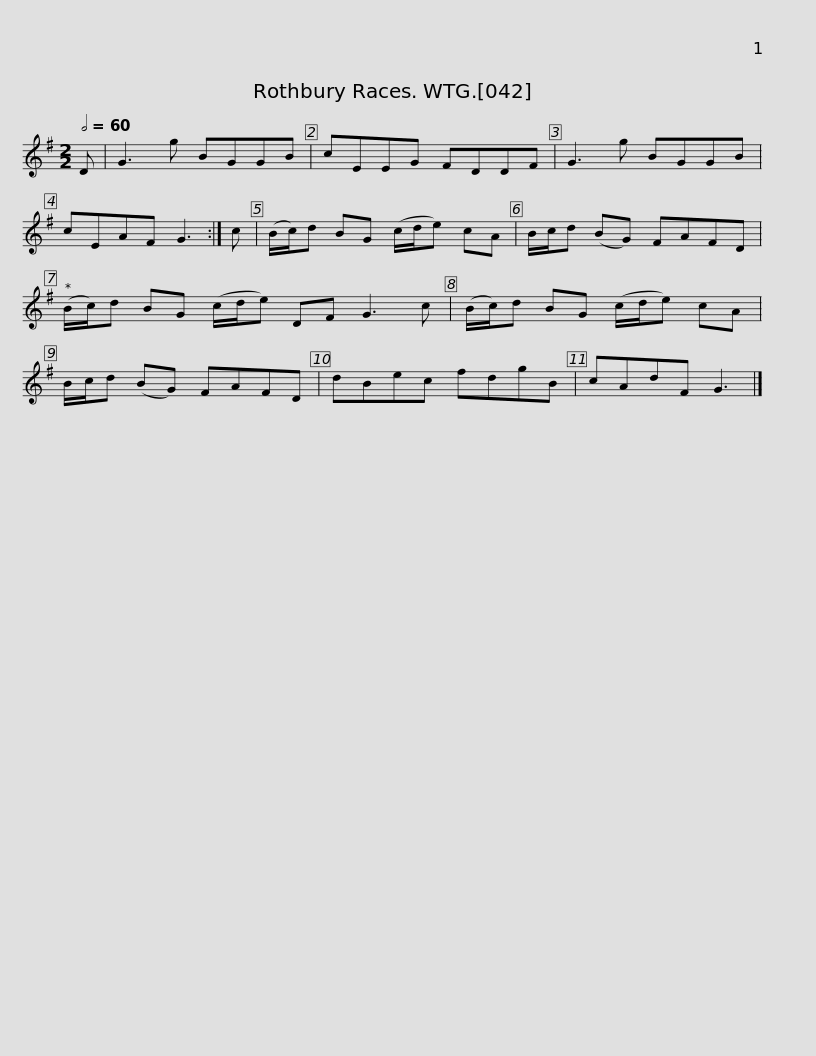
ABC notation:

X:1
L:1/8
Q:1/2=60
M:2/2
I:linebreak $
K:G
V:1 treble
V:1
 D | G3 g BGGB | cEEG FDDF | G3 g BGGB | cEAF G3 :| %5
 c | (B/c/)d BG (c/d/e) cA |$ B/c/d (BG) FAFD | (B/c/)d BG (c/d/e) DF G3 c | (B/c/)d BG (c/d/e) cA | %10
 B/c/d (BG) FAFD |$ dBec fdgB | cAdF G3 |] %13
